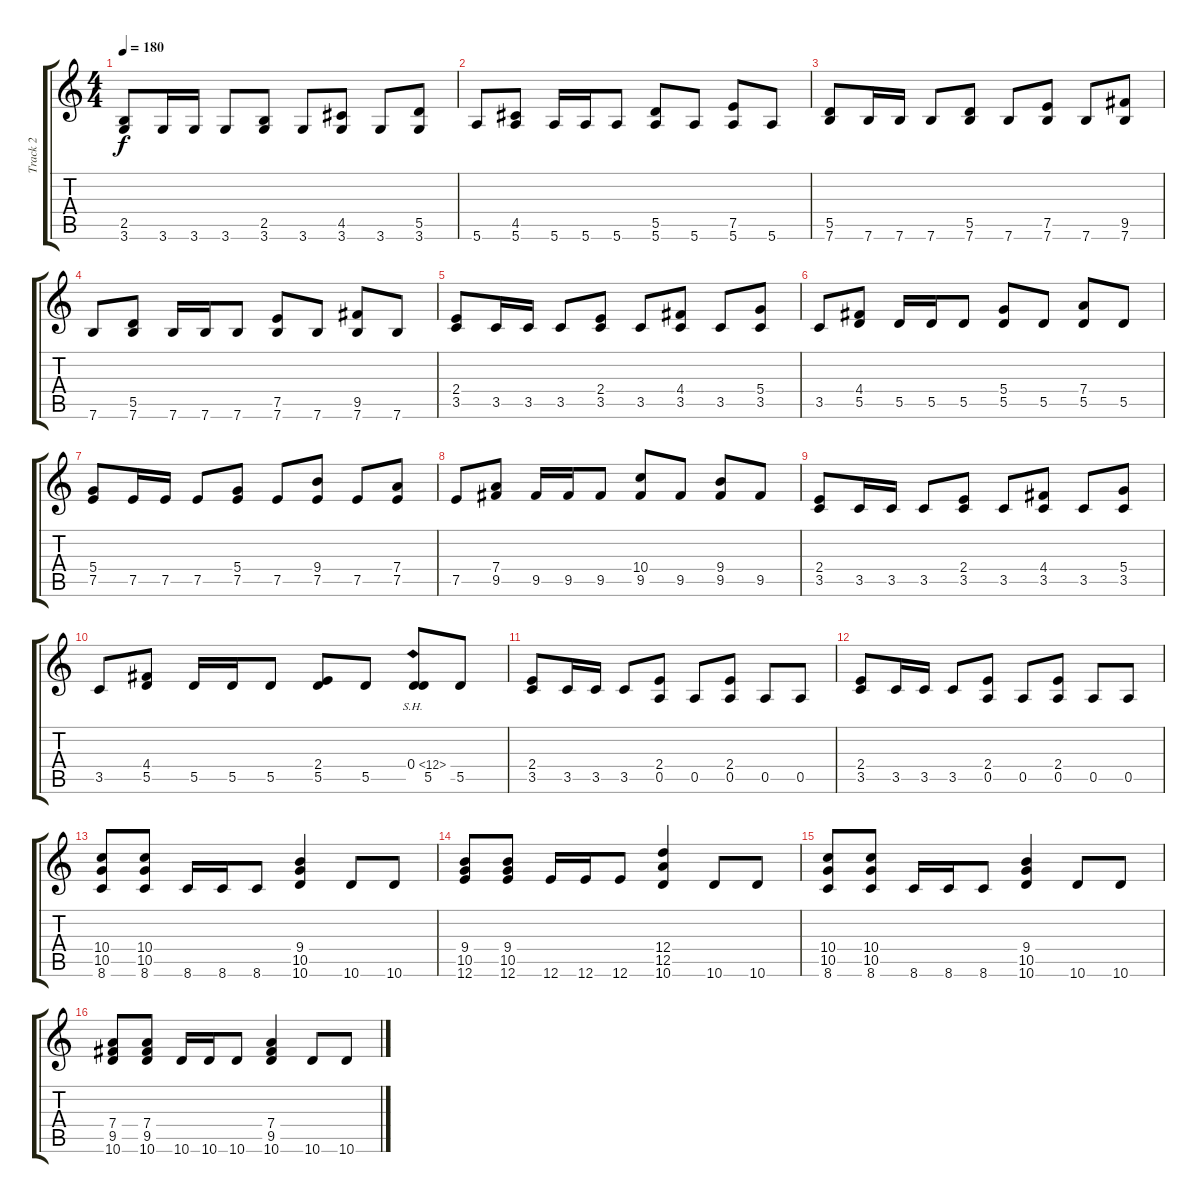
\track ("Track 2" "Track 2") {instrument distortionguitar}
\staff {score tabs}
\tuning (E4 B3 G3 D3 A2 E2) {hide}
\ts (4 4)
\tempo 180
\clef g2
\ks c
(2.5 3.6).8{dy f} 3.6.16 3.6.16 3.6.8 (2.5 3.6).8 3.6.8 (4.5 3.6).8 3.6.8 (5.5 3.6).8 |
5.6.8 (4.5 5.6).8 5.6.16 5.6.16 5.6.8 (5.5 5.6).8 5.6.8 (7.5 5.6).8 5.6.8 |
(5.5 7.6).8 7.6.16 7.6.16 7.6.8 (5.5 7.6).8 7.6.8 (7.5 7.6).8 7.6.8 (9.5 7.6).8 |
7.6.8 (5.5 7.6).8 7.6.16 7.6.16 7.6.8 (7.5 7.6).8 7.6.8 (9.5 7.6).8{volume 7} 7.6.8 |
(2.4 3.5).8 3.5.16 3.5.16 3.5.8 (2.4 3.5).8 3.5.8 (4.4 3.5).8 3.5.8 (5.4 3.5).8 |
3.5.8 (4.4 5.5).8 5.5.16 5.5.16 5.5.8 (5.4 5.5).8 5.5.8 (7.4 5.5).8 5.5.8 |
(5.4 7.5).8 7.5.16 7.5.16 7.5.8 (5.4 7.5).8 7.5.8 (9.4 7.5).8 7.5.8 (7.4 7.5).8 |
7.5.8 (7.4 9.5).8 9.5.16 9.5.16 9.5.8 (10.4 9.5).8 9.5.8 (9.4 9.5).8 9.5.8 |
(2.4 3.5).8 3.5.16 3.5.16 3.5.8 (2.4 3.5).8 3.5.8 (4.4 3.5).8 3.5.8 (5.4 3.5).8 |
3.5.8 (4.4 5.5).8 5.5.16 5.5.16 5.5.8 (2.4 5.5).8 5.5.8 (0.4{sh 12} 5.5).8 5.5.8 |
(2.4 3.5).8 3.5.16 3.5.16 3.5.8 (2.4 0.5).8 0.5.8 (2.4 0.5).8 0.5.8 0.5.8 |
(2.4 3.5).8 3.5.16 3.5.16 3.5.8 (2.4 0.5).8 0.5.8 (2.4 0.5).8 0.5.8 0.5.8 |
(10.4 10.5 8.6).8{volume 13 balance 8} (10.4 10.5 8.6).8 8.6.16 8.6.16 8.6.8 (9.4 10.5 10.6).4 10.6.8 10.6.8 |
(9.4 10.5 12.6).8 (9.4 10.5 12.6).8 12.6.16 12.6.16 12.6.8 (12.4 12.5 10.6).4 10.6.8 10.6.8 |
(10.4 10.5 8.6).8 (10.4 10.5 8.6).8 8.6.16 8.6.16 8.6.8 (9.4 10.5 10.6).4 10.6.8 10.6.8 |
(7.4 9.5 10.6).8 (7.4 9.5 10.6).8 10.6.16 10.6.16 10.6.8 (7.4 9.5 10.6).4 10.6.8 10.6.8
